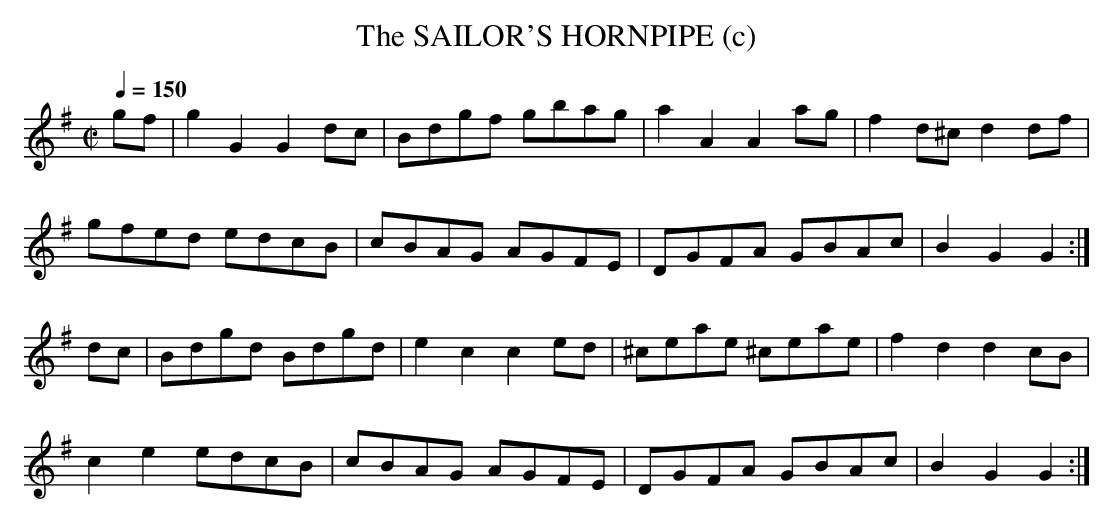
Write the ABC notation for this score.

X:1
T:SAILOR'S HORNPIPE (c), The
Q:1/4=150
M:C|
K:G
gf|g2G2G2dc|Bdgf gbag|a2A2A2ag|f2d^c d2df|
gfed edcB|cBAG AGFE|DGFA GBAc|B2G2G2 :|
dc|Bdgd Bdgd|e2c2c2ed|^ceae ^ceae|f2d2d2cB|
c2e2 edcB|cBAG AGFE|DGFA GBAc|B2G2G2 :|
